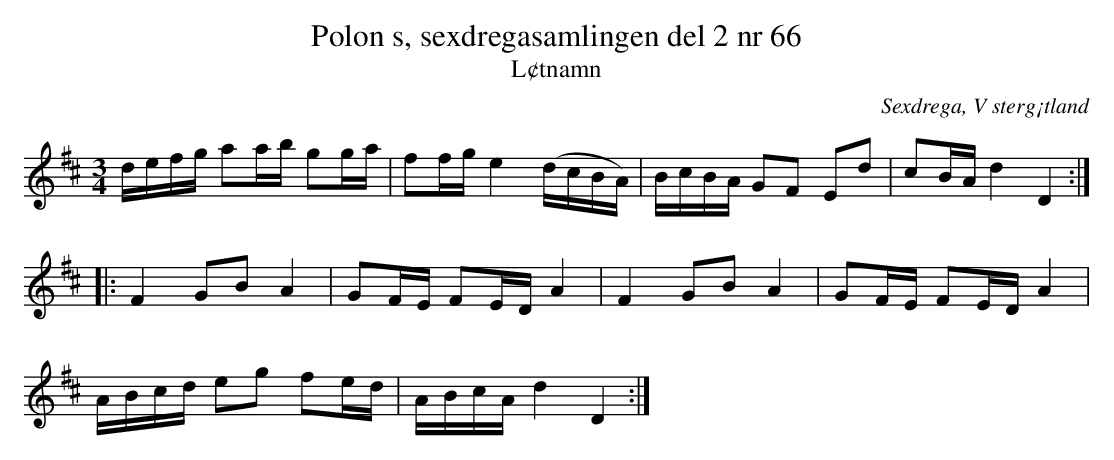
X:1
T: Polon s, sexdregasamlingen del 2 nr 66
O: Sexdrega, V sterg¡tland
T: L¢tnamn
M: 3/4
L: 1/16
K: D
defg a2ab g2ga | f2fg e4 (dcBA) | BcBA G2F2 E2d2 | c2BA d4 D4 ::
F4 G2B2 A4 | G2FE F2ED A4 | F4 G2B2 A4 | G2FE F2ED A4 |
ABcd e2g2 f2ed | ABcA d4 D4 :|
